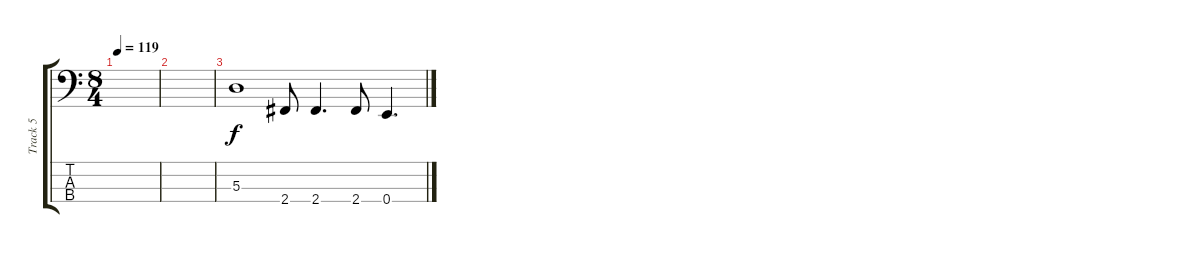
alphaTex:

\track ("Track 5" "Track 5") {instrument electricbasspick}
\staff {score tabs}
\tuning (G2 D2 A1 E1) {hide}
\ts (8 4)
\tempo 119
\clef f4
\ks c
|
|
5.3.1 2.4.8 2.4.4{d} 2.4.8 0.4.4{d}
